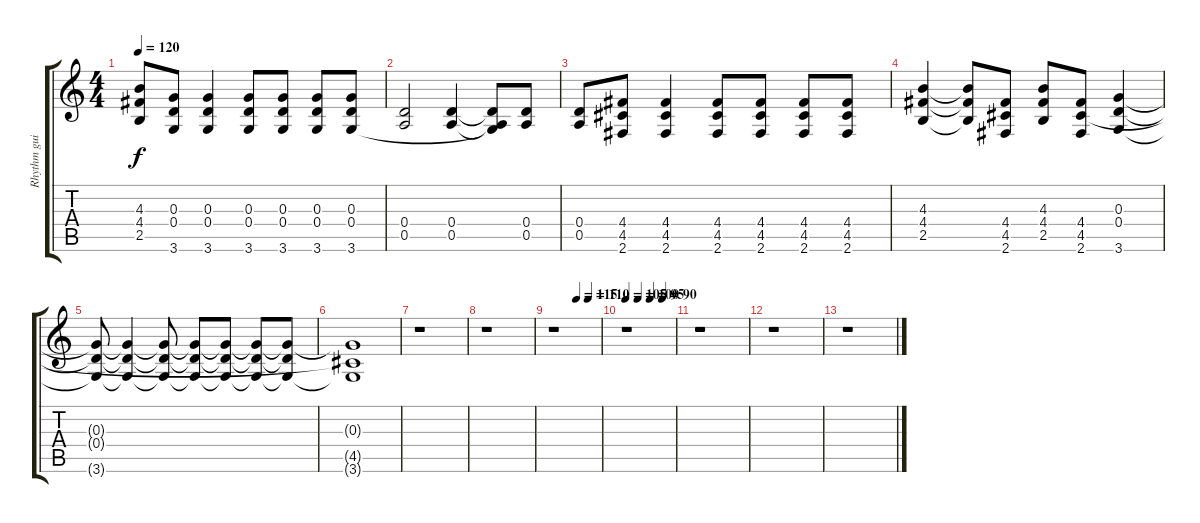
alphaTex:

\track ("Rhythm guitar" "Rhythm gui") {instrument distortionguitar}
\staff {score tabs}
\tuning (E4 B3 G3 D3 A2 E2) {hide}
\ts (4 4)
\tempo 120
\clef g2
\ks c
(4.3 4.4 2.5).8{dy f} (0.3 0.4 3.6).8 (0.3 0.4 3.6).4 (0.3 0.4 3.6).8 (0.3 0.4 3.6).8 (0.3 0.4 3.6).8 (0.3 0.4 3.6).8 |
(0.4 0.5).2 (0.4 0.5).4 (0.4{t} 0.5{t} 3.6{t}).8 (0.4 0.5).8 |
(0.4 0.5).8 (4.4 4.5 2.6).8 (4.4 4.5 2.6).4 (4.4 4.5 2.6).8 (4.4 4.5 2.6).8 (4.4 4.5 2.6).8 (4.4 4.5 2.6).8 |
(4.3 4.4 2.5).4 (4.3{t} 4.4{t} 2.5{t}).8 (4.4 4.5 2.6).8 (4.3 4.4 2.5).8 (4.4 4.5 2.6).8 (0.3 0.4 3.6).4 |
(0.3{t} 0.4{t} 3.6{t}).8 (0.3{t} 0.4{t} 3.6{t}).4 (0.3{t} 0.4{t} 3.6{t}).8 (0.3{t} 0.4{t} 3.6{t}).8 (0.3{t} 0.4{t} 3.6{t}).8 (0.3{t} 0.4{t} 3.6{t}).8 (0.3{t} 0.4{t} 3.6{t}).8 |
(0.3{t} 4.5{t} 3.6{t}).1 |
r.1 |
r.1 |
\tempo (115 0.5)
\tempo (110 0.75)
r.1 |
\tempo 105
\tempo (100 0.25)
\tempo (95 0.5)
\tempo (90 0.75)
r.1 |
r.1 |
r.1 |
r.1
